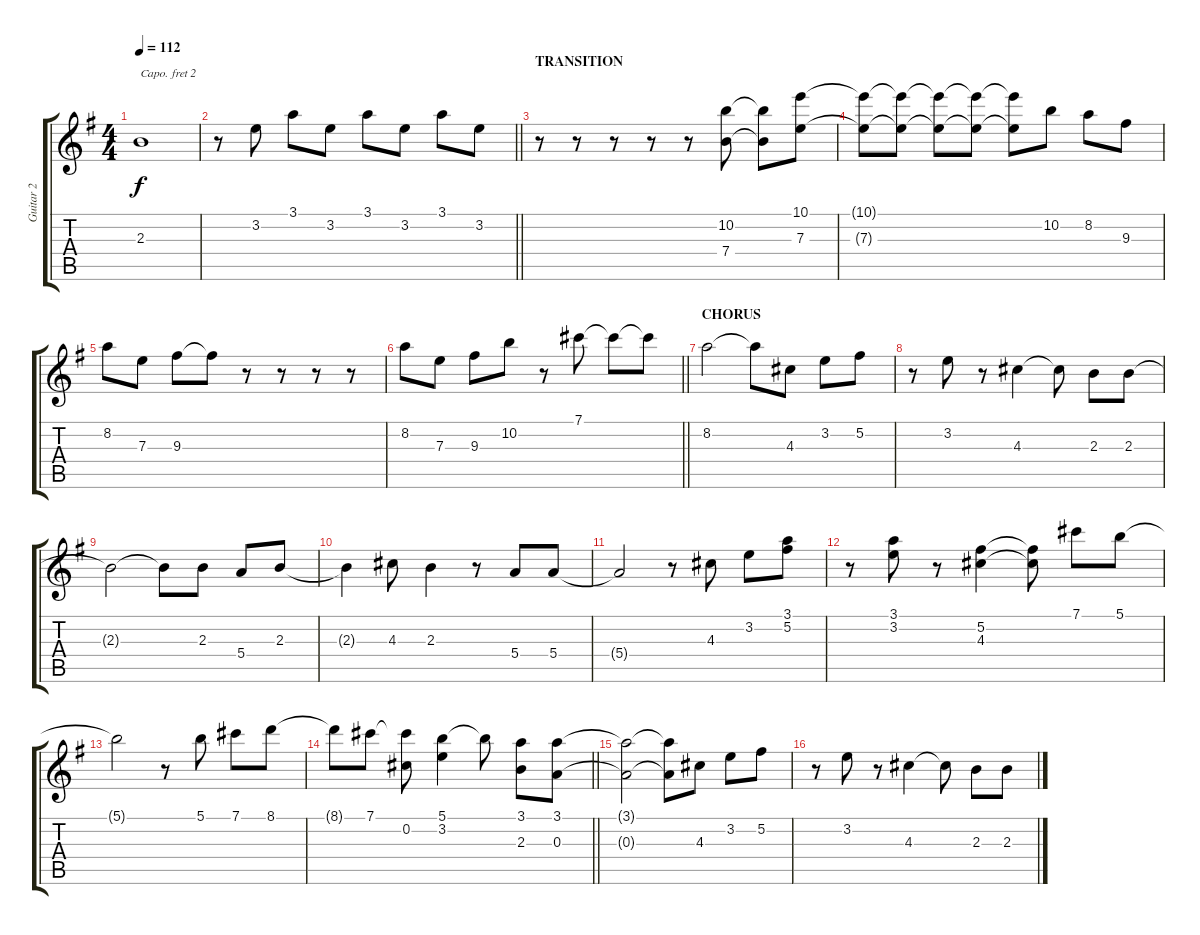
\track ("Guitar 2" "Guitar 2") {instrument acousticguitarnylon}
\staff {score tabs}
\capo 2
\tuning (E4 B3 G3 D3 A2 E2) {hide}
\ts (4 4)
\tempo 112
\clef g2
\ks g
2.3{t}.1{dy f} |
\barLineRight lightlight
r.8 3.2.8 3.1.8 3.2.8 3.1.8 3.2.8 3.1.8 3.2.8 |
\section ("" "TRANSITION")
r.8 r.8 r.8 r.8 r.8 (10.2 7.4).8 (10.2{t} 7.4{t}).8 (10.1 7.3).8 |
(10.1{t} 7.3{t}).8 (10.1{t} 7.3{t}).8 (10.1{t} 7.3{t}).8 (10.1{t} 7.3{t}).8 (10.1{t} 7.3{t}).8 10.2.8 8.2.8 9.3.8 |
8.2.8 7.3.8 9.3.8 9.3{t}.8 r.8 r.8 r.8 r.8 |
\barLineRight lightlight
8.2.8 7.3.8 9.3.8 10.2.8 r.8 7.1.8 7.1{t}.8 7.1{t}.8 |
\section ("" "CHORUS")
8.2.2 8.2{t}.8 4.3.8 3.2.8 5.2.8 |
r.8 3.2.8 r.8 4.3.4 4.3{t}.8 2.3.8 2.3.8 |
2.3{t}.2 2.3{t}.8 2.3.8 5.4.8 2.3.8 |
2.3{t}.4 4.3.8 2.3.4 r.8 5.4.8 5.4.8 |
5.4{t}.2 r.8 4.3.8 3.2.8 (3.1 5.2).8 |
r.8 (3.1 3.2).8 r.8 (5.2 4.3).4 (5.2{t} 4.3{t}).8 7.1.8 5.1.8 |
5.1{t}.2 r.8 5.1.8 7.1.8 8.1.8 |
\barLineRight lightlight
8.1{t}.8 7.1.8 (7.1{t} 0.2).8 (5.1 3.2).4 5.1{t}.8 (3.1 2.3).8 (3.1 0.3).8 |
\section ("" "")
(3.1{t} 0.3{t}).2 (3.1{t} 0.3{t}).8 4.3.8 3.2.8 5.2.8 |
r.8 3.2.8 r.8 4.3.4 4.3{t}.8 2.3.8 2.3.8
